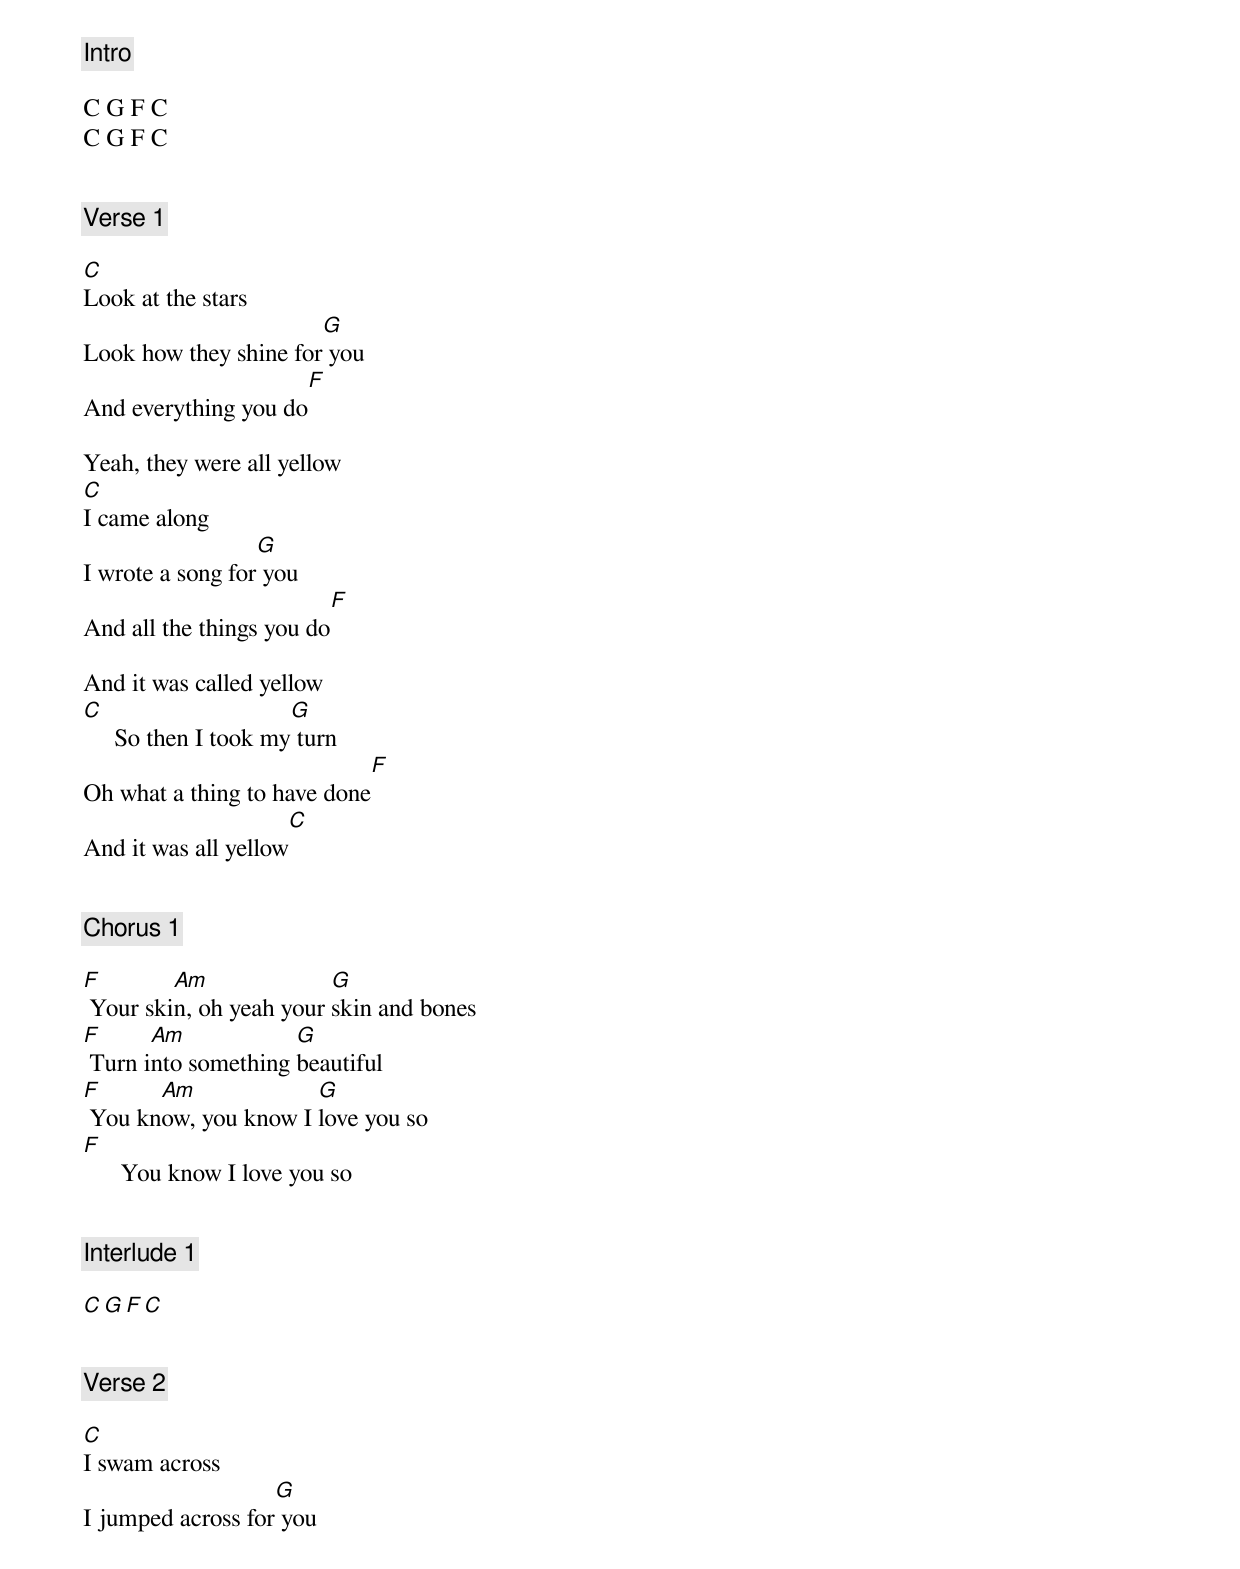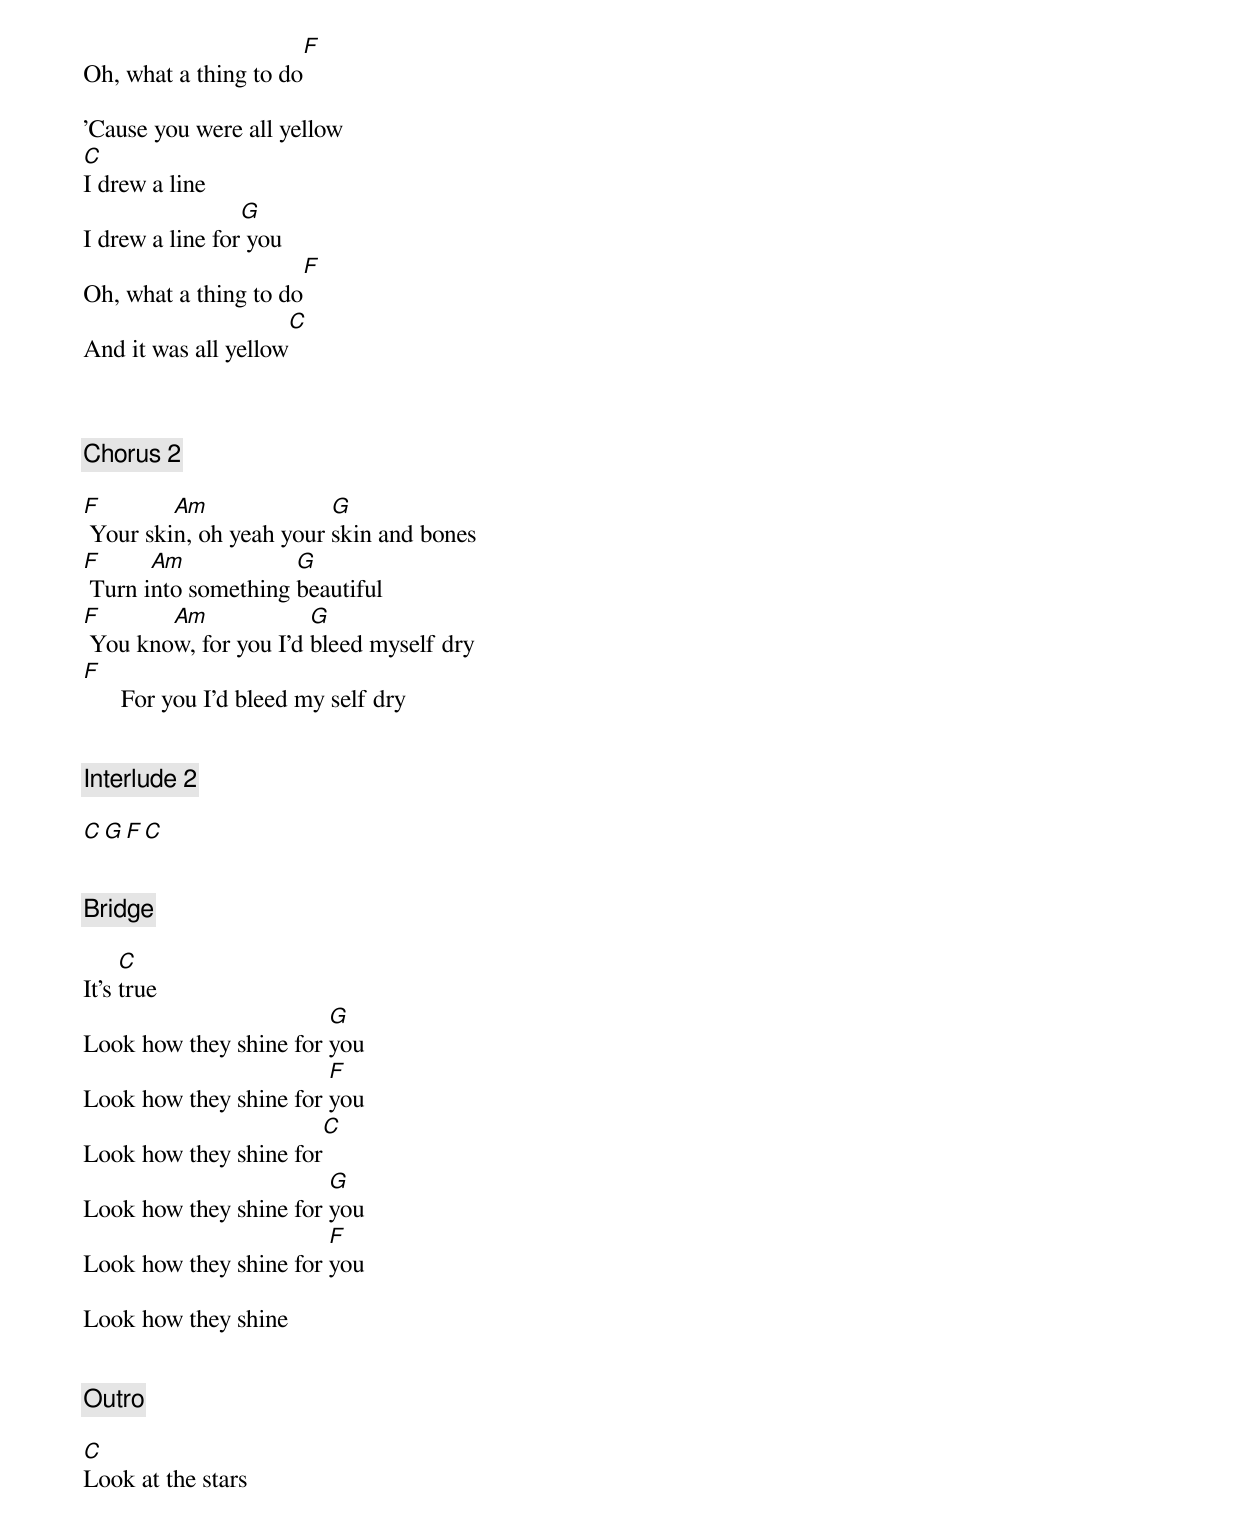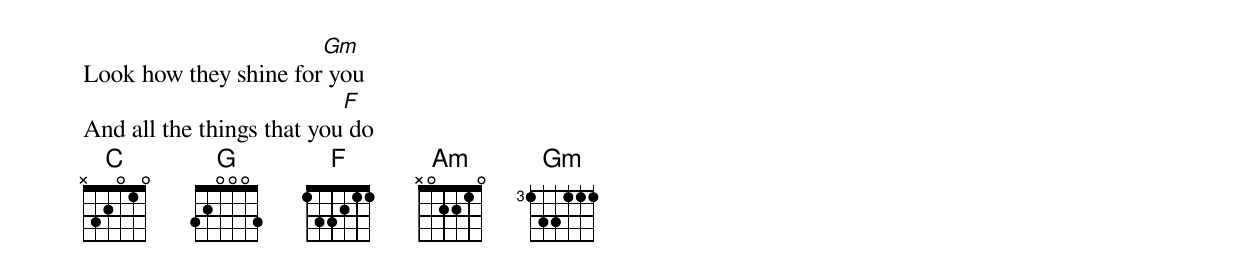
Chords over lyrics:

[Intro]

C G F C
C G F C


[Verse 1]

C
Look at the stars
                       G
Look how they shine for you
                     F
And everything you do

Yeah, they were all yellow
C
I came along
                  G
I wrote a song for you
                         F
And all the things you do

And it was called yellow
C                     G
     So then I took my turn
                            F
Oh what a thing to have done
                              C
And it was all yellow


[Chorus 1]

F        Am              G
 Your skin, oh yeah your skin and bones
F      Am            G
 Turn into something beautiful
F      Am             G
 You know, you know I love you so
F
      You know I love you so


[Interlude 1]

C G F C


[Verse 2]

C
I swam across
                   G
I jumped across for you
                      F
Oh, what a thing to do

'Cause you were all yellow
C
I drew a line
                 G
I drew a line for you
                      F
Oh, what a thing to do
                           C
And it was all yellow



[Chorus 2]

F        Am              G
 Your skin, oh yeah your skin and bones
F      Am            G
 Turn into something beautiful
F       Am             G
 You know, for you I'd bleed myself dry
F
      For you I'd bleed my self dry


[Interlude 2]

C G F C


[Bridge]

     C
It's true
                        G
Look how they shine for you
                        F
Look how they shine for you
                        C
Look how they shine for
                        G
Look how they shine for you
                        F
Look how they shine for you

Look how they shine


[Outro]

C
Look at the stars
                       Gm
Look how they shine for you
                           F
And all the things that you do
